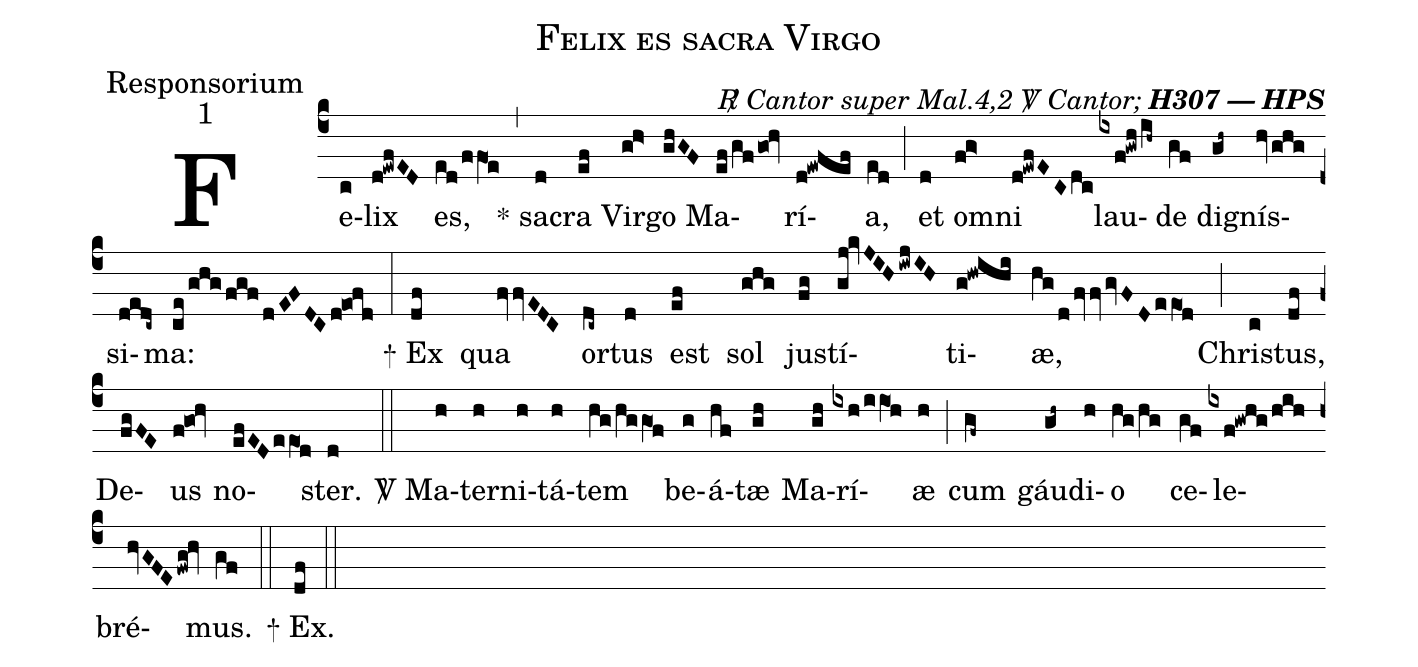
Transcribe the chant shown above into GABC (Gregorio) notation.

name:Felix es sacra Virgo;
office-part:Responsorium;
mode:1;
commentary:{\itshape\mdseries \Rbar\ Cantor super Mal.4,2  \Vbar\  Cantor;\/} {\bfseries H307 --- HPS};
%%
(c4)  Fe(c)lix(d!ewfED) es,(ed/ffO1e) (,)
<sp>*</sp> sa(d)cra(ef) Vir(gh>)go(ghGF) Ma(ef/gfgo0!hv)rí(d!ewfef)a,(ed) (;)
et(d) o(fg>)mni(d!ewfECdc) lau(ixf!gwh/ih~)de(gf) di(gh~)gnís(hvghg)si(dedc~)ma:(ce/ghg/fgf/dE1F1D0C0d!eo0@fd) (:)
<sp>+</sp> Ex(df) qua(fvvEDC) or(dc~)tus(d) est(ef) sol(ghg) ju(fg)stí(gj!kvJIHiwjIH)ti(g!hwihi)æ,(hg/dfvvgvFDeeO1d) (;)
Chri(c)stus,(df) De(fgFE)us(f!go0!hv) no(efEDeeO1d)ster.(d) (::)
<sp>V/</sp> Ma(h)ter(h)ni(h)tá(h)tem(hg/hggO1f) be(g)á(hf)tæ(gh) Ma(gh)rí(ixh/iiO1h)æ(h) (;)
cum(gf~) gáu(gh~)di(h)o(hg/hg) ce(gf)le(ixf!gwhg/hih)bré(hvGFEfwg!hv)mus.(gf) (::)
<sp>+</sp> Ex.(df) (::)
